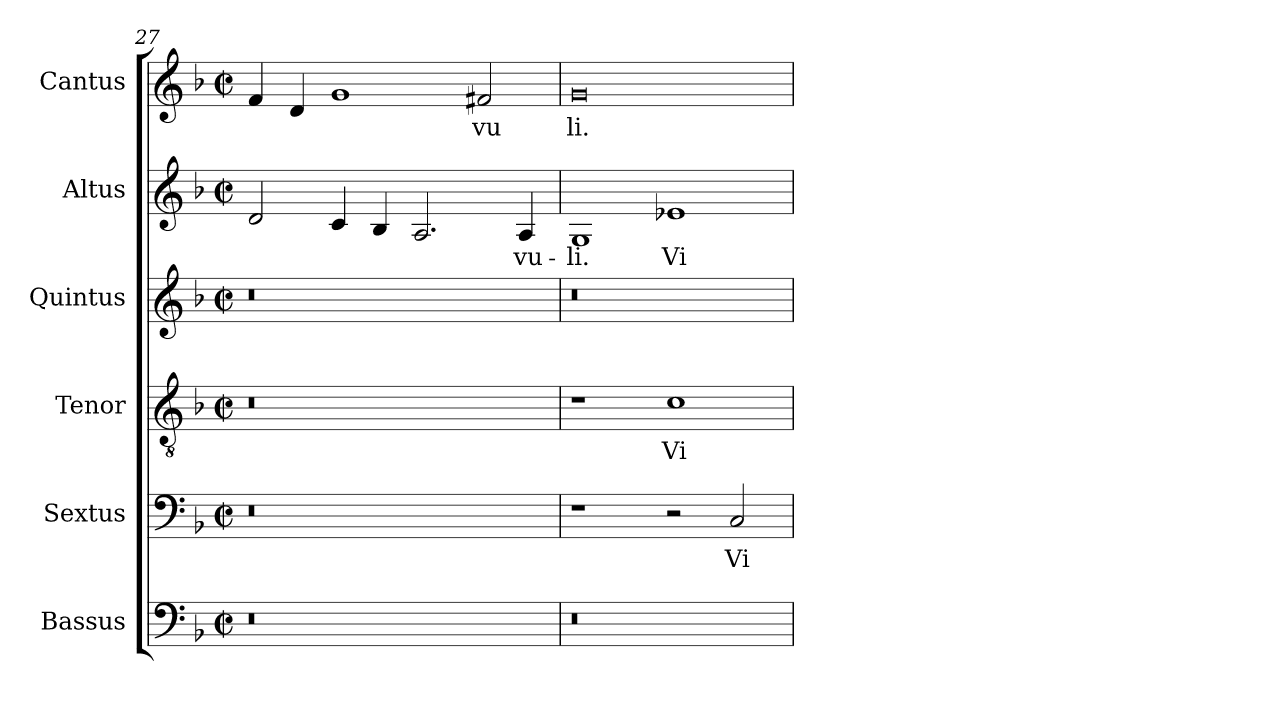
**kern	**kern	**text	**kern	**text	**kern	**kern	**text	**kern	**text
*part6	*part5	*part5	*part4	*part4	*part3	*part2	*part2	*part1	*part1
*staff6	*staff5	*staff5	*staff4	*staff4	*staff3	*staff2	*staff2	*staff1	*staff1
*I"Bassus	*I"Sextus	*	*I"Tenor	*	*I"Quintus	*I"Altus	*	*I"Cantus	*
*clefF4	*clefF4	*	*clefGv2	*	*clefG2	*clefG2	*	*clefG2	*
*k[b-]	*k[b-]	*	*k[b-]	*	*k[b-]	*k[b-]	*	*k[b-]	*
*F:	*F:	*	*F:	*	*F:	*F:	*	*F:	*
*M2/2	*M2/2	*	*M2/2	*	*M2/2	*M2/2	*	*M2/2	*
*met(c|)	*met(c|)	*	*met(c|)	*	*met(c|)	*met(c|)	*	*met(c|)	*
=27	=27	=27	=27	=27	=27	=27	=27	=27	=27
0r	0r	.	0r	.	0r	2d/	.	4f/	.
.	.	.	.	.	.	.	.	4d/	.
.	.	.	.	.	.	4c/	.	1g	.
.	.	.	.	.	.	4B-/	.	.	.
.	.	.	.	.	.	2.A/	.	.	.
!	!	!	!	!	!	!	!	!	!LO:LY:b:cj
.	.	.	.	.	.	.	.	2f#/	vu
!	!	!	!	!	!	!	!LO:LY:b:cj	!	!
.	.	.	.	.	.	4A/	-vu-	.	.
=28	=28	=28	=28	=28	=28	=28	=28	=28	=28
!	!	!	!	!	!	!	!LO:LY:b:cj	!	!LO:LY:b:cj
0r	1r	.	1r	.	0r	1G	-li.	0g	li.
!	!	!	!	!LO:LY:b:cj	!	!	!LO:LY:b:cj	!	!
.	2r	.	1c	Vi-	.	1e-X	Vi-	.	.
!	!	!LO:LY:b:cj	!	!	!	!	!	!	!
.	2C/	Vi	.	.	.	.	.	.	.
=	=	=	=	=	=	=	=	=	=
*-	*-	*-	*-	*-	*-	*-	*-	*-	*-
